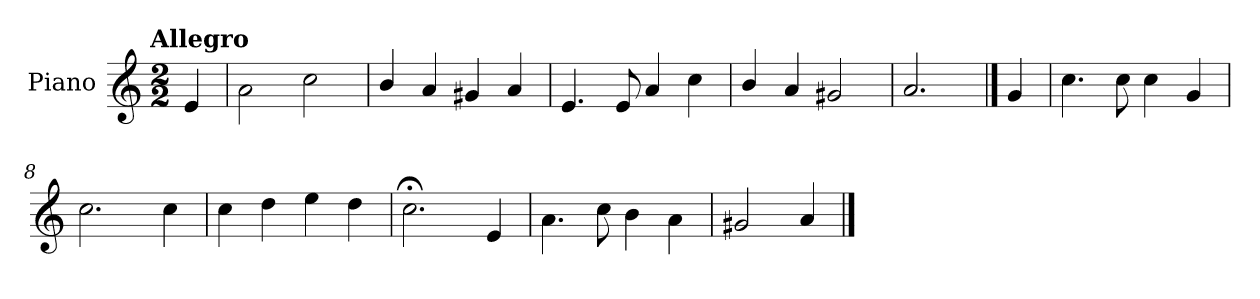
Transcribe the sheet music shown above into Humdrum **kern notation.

**kern
*part1
*staff1
*I"Piano
*I'Pno.
*clefG2
*k[]
!!LO:TX:omd:t=Allegro
*M2/2
*MM144
=
4e/
=1
2a\
2cc\
=2
4b/
4a/
4g#X/
4a/
=3
4.e/
8e/
4a/
4cc\
=4
4b/
4a/
2g#X/
=5
2.a/
==6
4g/
!!LO:LB:g=z
=7
4.cc\
8cc\
4cc\
4g/
=8
2.cc\
4cc\
=9
4cc\
4dd\
4ee\
4dd\
=10
2.cc;<\
4e/
=11
4.a\
8cc\
4b\
4a\
=12
2g#X/
4a/
==
*-
